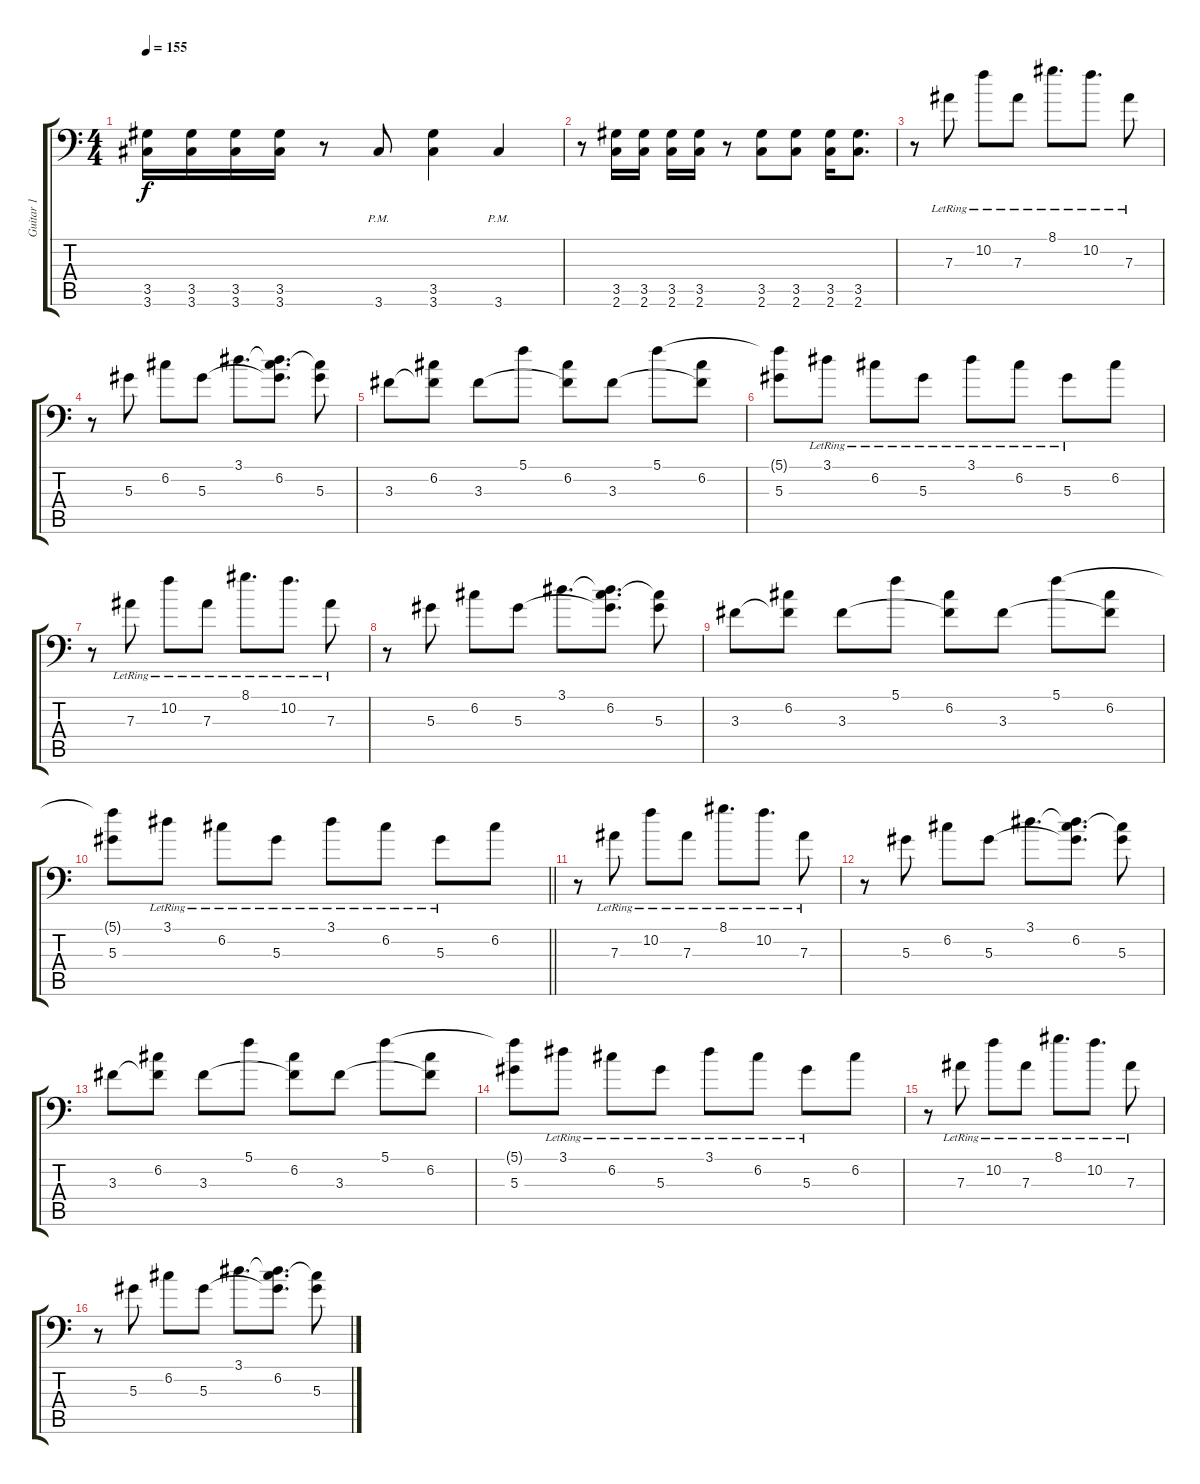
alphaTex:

\track ("Guitar 1" "Guitar 1") {instrument distortionguitar}
\staff {score tabs}
\tuning (C4 G3 Eb3 Bb2 F2 Bb1) {hide}
\ts (4 4)
\tempo 155
\clef f4
\ks c
(3.5 3.6).16{dy f} (3.5 3.6).16 (3.5 3.6).16 (3.5 3.6).16 r.8 3.6{pm}.8 (3.5 3.6).4 3.6{pm}.4 |
r.8 (3.5 2.6).16 (3.5 2.6).16 (3.5 2.6).16 (3.5 2.6).16 r.8 (3.5 2.6).8 (3.5 2.6).8 (3.5 2.6).16 (3.5 2.6).8{d} |
r.8{volume 5} 7.3{lr}.8 10.2{lr}.8 7.3{lr}.8 8.1{lr}.8{d} 10.2{lr}.8{d} 7.3{lr}.8 |
r.8 5.3.8 6.2.8 5.3.8 3.1.8{d} (3.1{t} 6.2 5.3{t}).8{d} (6.2{t} 5.3).8 |
3.3.8 (6.2 3.3{t}).8 3.3.8 5.1.8 (6.2 3.3{t}).8 3.3.8 5.1.8 (6.2 3.3{t}).8 |
(5.1{t} 5.3).8 3.1{lr}.8 6.2{lr}.8 5.3{lr}.8 3.1{lr}.8 6.2{lr}.8 5.3{lr}.8 6.2.8 |
r.8 7.3{lr}.8 10.2{lr}.8 7.3{lr}.8 8.1{lr}.8{d} 10.2{lr}.8{d} 7.3{lr}.8 |
r.8 5.3.8 6.2.8 5.3.8 3.1.8{d} (3.1{t} 6.2 5.3{t}).8{d} (6.2{t} 5.3).8 |
3.3.8 (6.2 3.3{t}).8 3.3.8 5.1.8 (6.2 3.3{t}).8 3.3.8 5.1.8 (6.2 3.3{t}).8 |
\barLineRight lightlight
(5.1{t} 5.3).8 3.1{lr}.8 6.2{lr}.8 5.3{lr}.8 3.1{lr}.8 6.2{lr}.8 5.3{lr}.8 6.2.8 |
\section ("" "")
r.8{volume 13} 7.3{lr}.8 10.2{lr}.8 7.3{lr}.8 8.1{lr}.8{d} 10.2{lr}.8{d} 7.3{lr}.8 |
r.8 5.3.8 6.2.8 5.3.8 3.1.8{d} (3.1{t} 6.2 5.3{t}).8{d} (6.2{t} 5.3).8 |
3.3.8 (6.2 3.3{t}).8 3.3.8 5.1.8 (6.2 3.3{t}).8 3.3.8 5.1.8 (6.2 3.3{t}).8 |
(5.1{t} 5.3).8 3.1{lr}.8 6.2{lr}.8 5.3{lr}.8 3.1{lr}.8 6.2{lr}.8 5.3{lr}.8 6.2.8 |
r.8 7.3{lr}.8 10.2{lr}.8 7.3{lr}.8 8.1{lr}.8{d} 10.2{lr}.8{d} 7.3{lr}.8 |
r.8 5.3.8 6.2.8 5.3.8 3.1.8{d} (3.1{t} 6.2 5.3{t}).8{d} (6.2{t} 5.3).8
